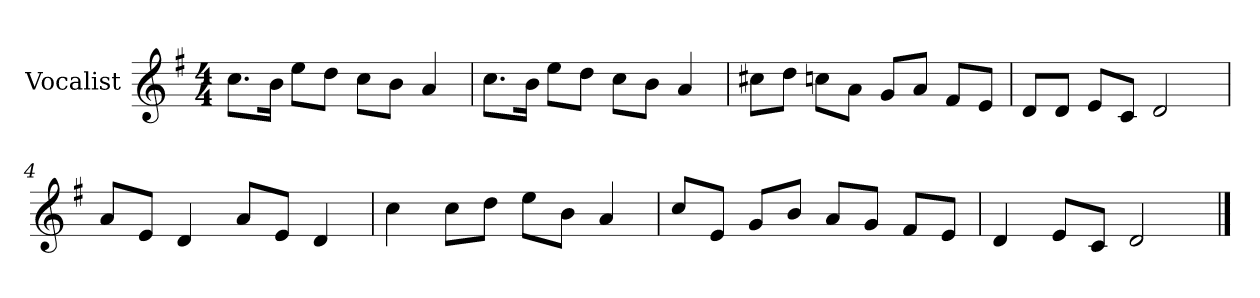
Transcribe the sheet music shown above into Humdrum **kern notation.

**kern
*part1
*staff1
*I"Vocalist
*k[f#]
*G:
*M4/4
=
8.ccL
16bJk
8eeL
8ddJ
8ccL
8bJ
4a
=1
8.ccL
16bJk
8eeL
8ddJ
8ccL
8bJ
4a
=2
8cc#XL
8ddJ
8ccnL
8aJ
8gL
8aJ
8f#L
8eJ
=3
8dL
8dJ
8eL
8cJ
2d
=4
8aL
8eJ
4d
8aL
8eJ
4d
=5
4cc
8ccL
8ddJ
8eeL
8bJ
4a
=6
8ccL
8eJ
8gL
8bJ
8aL
8gJ
8f#L
8eJ
=7
4d
8eL
8cJ
2d
==
*-
